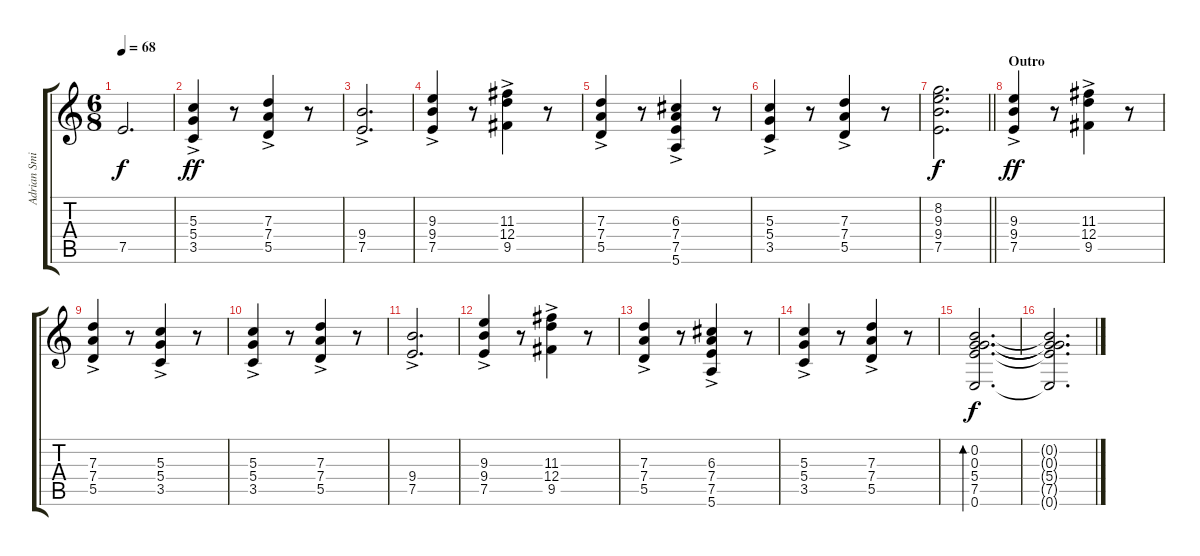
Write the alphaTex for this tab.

\track ("Adrian Smith" "Adrian Smi") {instrument overdrivenguitar}
\staff {score tabs}
\tuning (E4 B3 G3 D3 A2 E2) {hide}
\ts (6 8)
\tempo 68
\clef g2
\ks c
7.5{t}.2{d dy f} |
(5.3{ac} 5.4{ac} 3.5{ac}).4{dy ff instrument electricguitarclean} r.8 (7.3{ac} 7.4{ac} 5.5{ac}).4 r.8 |
(9.4{ac} 7.5{ac}).2{d} |
(9.3{ac} 9.4{ac} 7.5{ac}).4 r.8 (11.3{ac} 12.4{ac} 9.5{ac}).4 r.8 |
(7.3{ac} 7.4{ac} 5.5{ac}).4 r.8 (6.3{ac} 7.4{ac} 7.5{ac} 5.6{ac}).4 r.8 |
(5.3{ac} 5.4{ac} 3.5{ac}).4 r.8 (7.3{ac} 7.4{ac} 5.5{ac}).4 r.8 |
\barLineRight lightlight
(8.2 9.3 9.4 7.5).2{d dy f} |
\section ("" "Outro")
(9.3{ac} 9.4{ac} 7.5{ac}).4{dy ff} r.8 (11.3{ac} 12.4{ac} 9.5{ac}).4 r.8 |
(7.3{ac} 7.4{ac} 5.5{ac}).4 r.8 (5.3{ac} 5.4{ac} 3.5{ac}).4 r.8 |
(5.3{ac} 5.4{ac} 3.5{ac}).4 r.8 (7.3{ac} 7.4{ac} 5.5{ac}).4 r.8 |
(9.4{ac} 7.5{ac}).2{d} |
(9.3{ac} 9.4{ac} 7.5{ac}).4 r.8 (11.3{ac} 12.4{ac} 9.5{ac}).4 r.8 |
(7.3{ac} 7.4{ac} 5.5{ac}).4 r.8 (6.3{ac} 7.4{ac} 7.5{ac} 5.6{ac}).4 r.8 |
(5.3{ac} 5.4{ac} 3.5{ac}).4 r.8 (7.3{ac} 7.4{ac} 5.5{ac}).4 r.8 |
(0.2 0.3 5.4 7.5 0.6).2{d bd 240 dy f} |
(0.2{t} 0.3{t} 5.4{t} 7.5{t} 0.6{t}).2{d}
